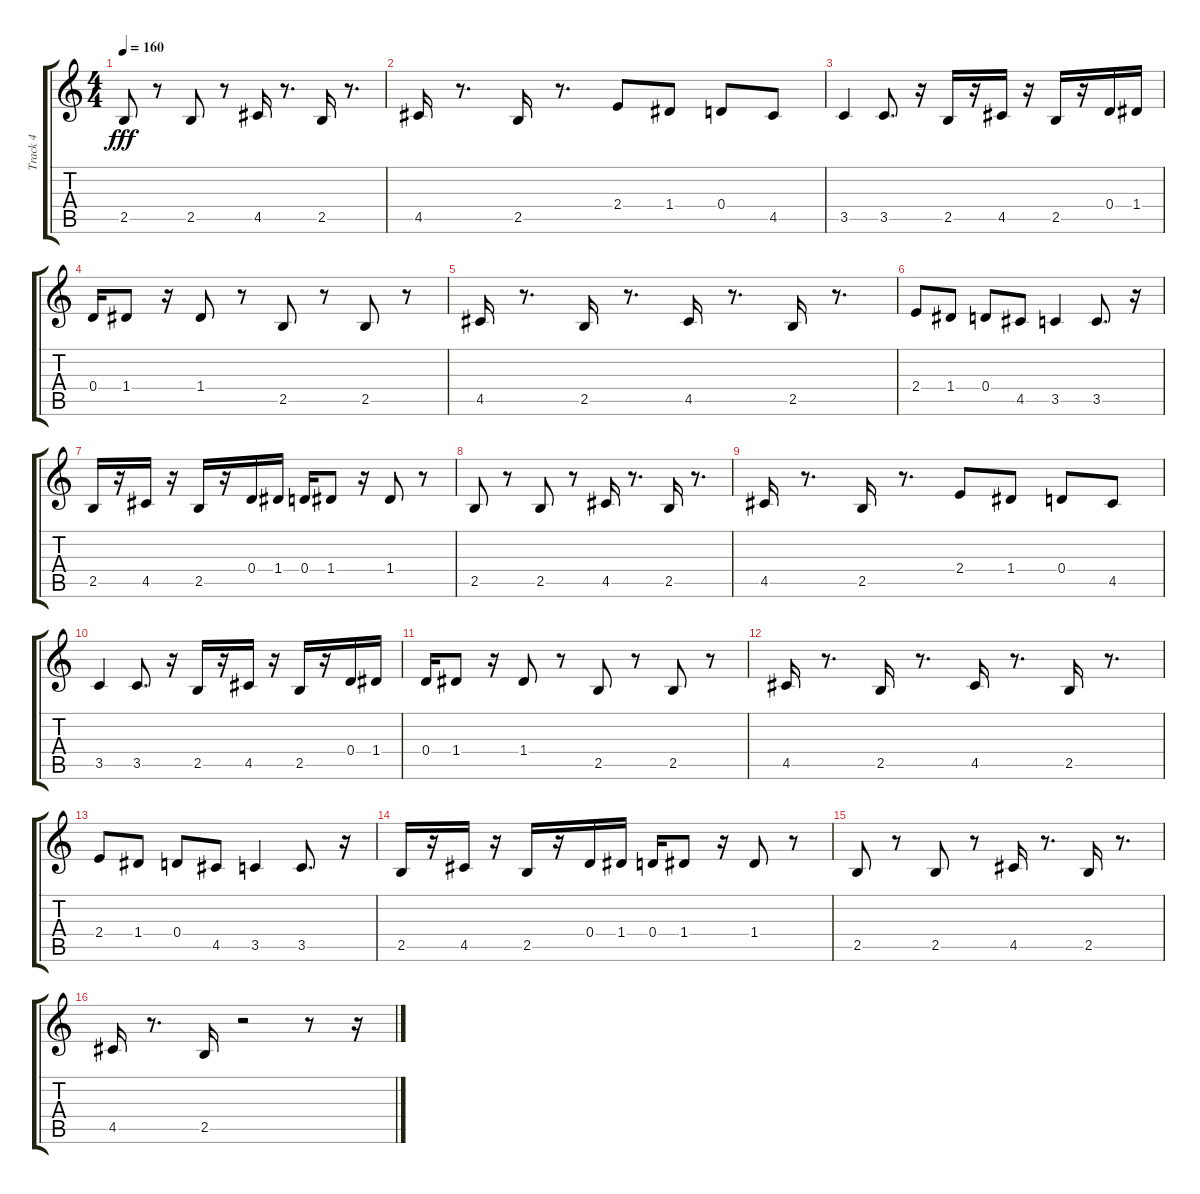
\track ("Track 4" "Track 4") {instrument synthbass2}
\staff {score tabs}
\tuning (E4 B3 G3 D3 A2 E2) {hide}
\ts (4 4)
\tempo 160
\clef g2
\ks c
2.5.8{dy fff} r.8 2.5.8 r.8 4.5.16 r.8{d} 2.5.16 r.8{d} |
4.5.16 r.8{d} 2.5.16 r.8{d} 2.4.8 1.4.8 0.4.8 4.5.8 |
3.5.4 3.5.8{d} r.16 2.5.16 r.16 4.5.16 r.16 2.5.16 r.16 0.4.16 1.4.16 |
0.4.16 1.4.8 r.16 1.4.8 r.8 2.5.8 r.8 2.5.8 r.8 |
4.5.16 r.8{d} 2.5.16 r.8{d} 4.5.16 r.8{d} 2.5.16 r.8{d} |
2.4.8 1.4.8 0.4.8 4.5.8 3.5.4 3.5.8{d} r.16 |
2.5.16 r.16 4.5.16 r.16 2.5.16 r.16 0.4.16 1.4.16 0.4.16 1.4.8 r.16 1.4.8 r.8 |
2.5.8 r.8 2.5.8 r.8 4.5.16 r.8{d} 2.5.16 r.8{d} |
4.5.16 r.8{d} 2.5.16 r.8{d} 2.4.8 1.4.8 0.4.8 4.5.8 |
3.5.4 3.5.8{d} r.16 2.5.16 r.16 4.5.16 r.16 2.5.16 r.16 0.4.16 1.4.16 |
0.4.16 1.4.8 r.16 1.4.8 r.8 2.5.8 r.8 2.5.8 r.8 |
4.5.16 r.8{d} 2.5.16 r.8{d} 4.5.16 r.8{d} 2.5.16 r.8{d} |
2.4.8 1.4.8 0.4.8 4.5.8 3.5.4 3.5.8{d} r.16 |
2.5.16 r.16 4.5.16 r.16 2.5.16 r.16 0.4.16 1.4.16 0.4.16 1.4.8 r.16 1.4.8 r.8 |
2.5.8 r.8 2.5.8 r.8 4.5.16 r.8{d} 2.5.16 r.8{d} |
4.5.16 r.8{d} 2.5.16 r.2 r.8 r.16
